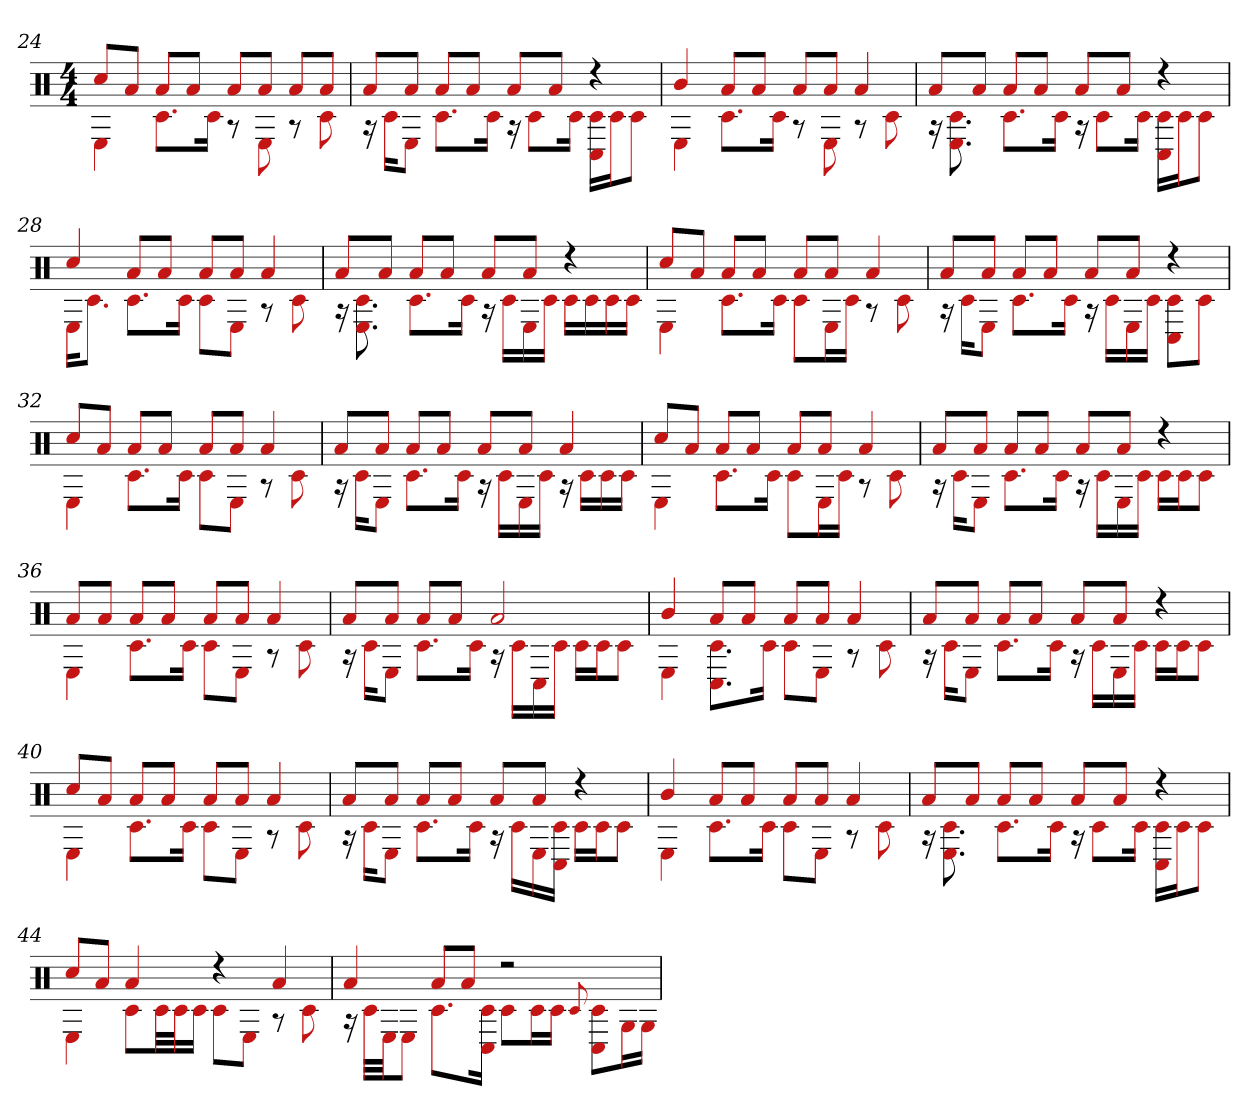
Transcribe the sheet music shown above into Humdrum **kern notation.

**kern
*part1
*staff1
*clefX
*k[]
*M4/4
=24
*^
8cc#L	4E
8aJ	.
8aL	8.c#L
8aJ	.
.	16c#Jk
8aL	8r
8aJ	8E
8aL	8r
8aJ	8c#
=25	=25
8aL	16r
.	16c#KL
8aJ	8EJ
8aL	8.c#L
8aJ	.
.	16c#Jk
8aL	16r
.	8c#L
8aJ	.
.	16c#Jk
4r	16C# 16c#LL
.	16c#J
.	8c#J
=26	=26
4b	4E
8aL	8.c#L
8aJ	.
.	16c#Jk
8aL	8r
8aJ	8E
4a	8r
.	8c#
=27	=27
8aL	16r
.	8.c# 8.E
8aJ	.
8aL	8.c#L
8aJ	.
.	16c#Jk
8aL	16r
.	8c#L
8aJ	.
.	16c#Jk
4r	16C# 16c#LL
.	16c#J
.	8c#J
=28	=28
4cc#	16EKL
.	8.c#J
8aL	8.c#L
8aJ	.
.	16c#Jk
8aL	8c#L
8aJ	8EJ
4a	8r
.	8c#
=29	=29
8aL	16r
.	8.c# 8.E
8aJ	.
8aL	8.c#L
8aJ	.
.	16c#Jk
8aL	16r
.	16c#LL
8aJ	16E
.	16c#JJ
4r	16c#LL
.	16c#
.	16c#
.	16c#JJ
=30	=30
8cc#L	4E
8aJ	.
8aL	8.c#L
8aJ	.
.	16c#Jk
8aL	8c#L
8aJ	16EL
.	16c#JJ
4a	8r
.	8c#
=31	=31
8aL	16r
.	16c#KL
8aJ	8EJ
8aL	8.c#L
8aJ	.
.	16c#Jk
8aL	16r
.	16c#LL
8aJ	16E
.	16c#JJ
4r	8C# 8c#L
.	8c#J
=32	=32
8cc#L	4E
8aJ	.
8aL	8.c#L
8aJ	.
.	16c#Jk
8aL	8c#L
8aJ	8EJ
4a	8r
.	8c#
=33	=33
8aL	16r
.	16c#KL
8aJ	8EJ
8aL	8.c#L
8aJ	.
.	16c#Jk
8aL	16r
.	16c#LL
8aJ	16E
.	16c#JJ
4a	16r
.	16c#LL
.	16c#
.	16c#JJ
=34	=34
8cc#L	4E
8aJ	.
8aL	8.c#L
8aJ	.
.	16c#Jk
8aL	8c#L
8aJ	16EL
.	16c#JJ
4a	8r
.	8c#
=35	=35
8aL	16r
.	16c#KL
8aJ	8EJ
8aL	8.c#L
8aJ	.
.	16c#Jk
8aL	16r
.	16c#LL
8aJ	16E
.	16c#JJ
4r	16c#LL
.	16c#J
.	8c#J
=36	=36
8aL	4E
8aJ	.
8aL	8.c#L
8aJ	.
.	16c#Jk
8aL	8c#L
8aJ	8EJ
4a	8r
.	8c#
=37	=37
8aL	16r
.	16c#KL
8aJ	8EJ
8aL	8.c#L
8aJ	.
.	16c#Jk
2a	16r
.	16c#LL
.	16C#
.	16c#JJ
.	16c#LL
.	16c#J
.	8c#J
=38	=38
4b	4E
8aL	8.C# 8.c#L
8aJ	.
.	16c#Jk
8aL	8c#L
8aJ	8EJ
4a	8r
.	8c#
=39	=39
8aL	16r
.	16c#KL
8aJ	8EJ
8aL	8.c#L
8aJ	.
.	16c#Jk
8aL	16r
.	16c#LL
8aJ	16E
.	16c#JJ
4r	16c#LL
.	16c#J
.	8c#J
=40	=40
8cc#L	4E
8aJ	.
8aL	8.c#L
8aJ	.
.	16c#Jk
8aL	8c#L
8aJ	8EJ
4a	8r
.	8c#
=41	=41
8aL	16r
.	16c#KL
8aJ	8EJ
8aL	8.c#L
8aJ	.
.	16c#Jk
8aL	16r
.	16c#LL
8aJ	16E
.	16c# 16C#JJ
4r	16c#LL
.	16c#J
.	8c#J
=42	=42
4b	4E
8aL	8.c#L
8aJ	.
.	16c#Jk
8aL	8c#L
8aJ	8EJ
4a	8r
.	8c#
=43	=43
8aL	16r
.	8.c# 8.E
8aJ	.
8aL	8.c#L
8aJ	.
.	16c#Jk
8aL	16r
.	8c#L
8aJ	.
.	16c#Jk
4r	16C# 16c#LL
.	16c#J
.	8c#J
=44	=44
8cc#L	4E
8aJ	.
4a	8c#L
.	32c#LL
.	32c#J
.	16c#JJ
4r	8c#L
.	8EJ
4a	8r
.	8c#
=45	=45
4a	16r
.	32c#LLL
.	32EJJ
.	8EJ
8aL	8.c#L
8aJ	.
.	16c# 16C#Jk
2r	8c#L
.	16c#L
.	16c#JJ
.	8qqc#
.	8C# 8c#L
.	16GL
.	16GJJ
*v	*v
=
*-
